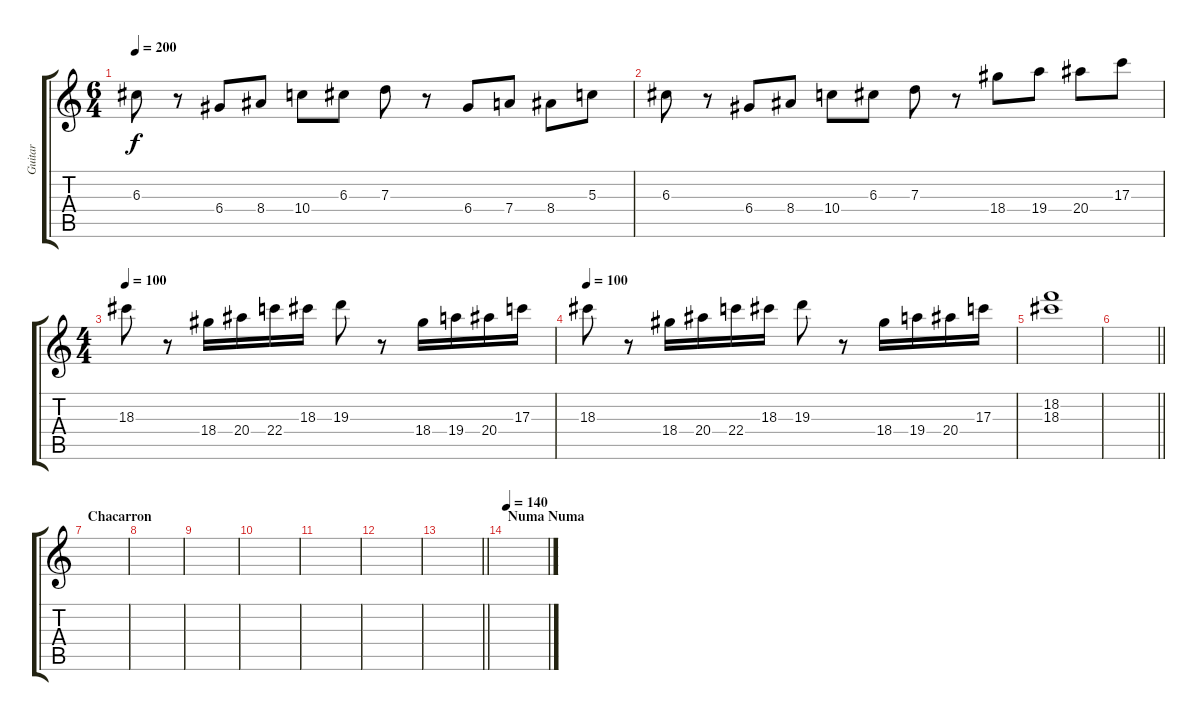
\track ("Guitar" "Guitar") {instrument overdrivenguitar}
\staff {score tabs}
\tuning (E4 B3 G3 D3 A2 E2) {hide}
\ts (6 4)
\tempo 200
\clef g2
\ks c
6.3.8{dy f} r.8 6.4.8 8.4.8 10.4.8 6.3.8 7.3.8 r.8 6.4.8 7.4.8 8.4.8 5.3.8 |
6.3.8 r.8 6.4.8 8.4.8 10.4.8 6.3.8 7.3.8 r.8 18.4.8 19.4.8 20.4.8 17.3.8 |
\ts (4 4)
\tempo 100
18.3.8 r.8 18.4.16 20.4.16 22.4.16 18.3.16 19.3.8 r.8 18.4.16 19.4.16 20.4.16 17.3.16 |
\tempo 100
18.3.8 r.8 18.4.16 20.4.16 22.4.16 18.3.16 19.3.8 r.8 18.4.16 19.4.16 20.4.16 17.3.16 |
(18.2 18.3).1 |
\barLineRight lightlight
|
\section ("" "Chacarron")
|
|
|
|
|
|
\barLineRight lightlight
|
\section ("" "Numa Numa")
\tempo 140
